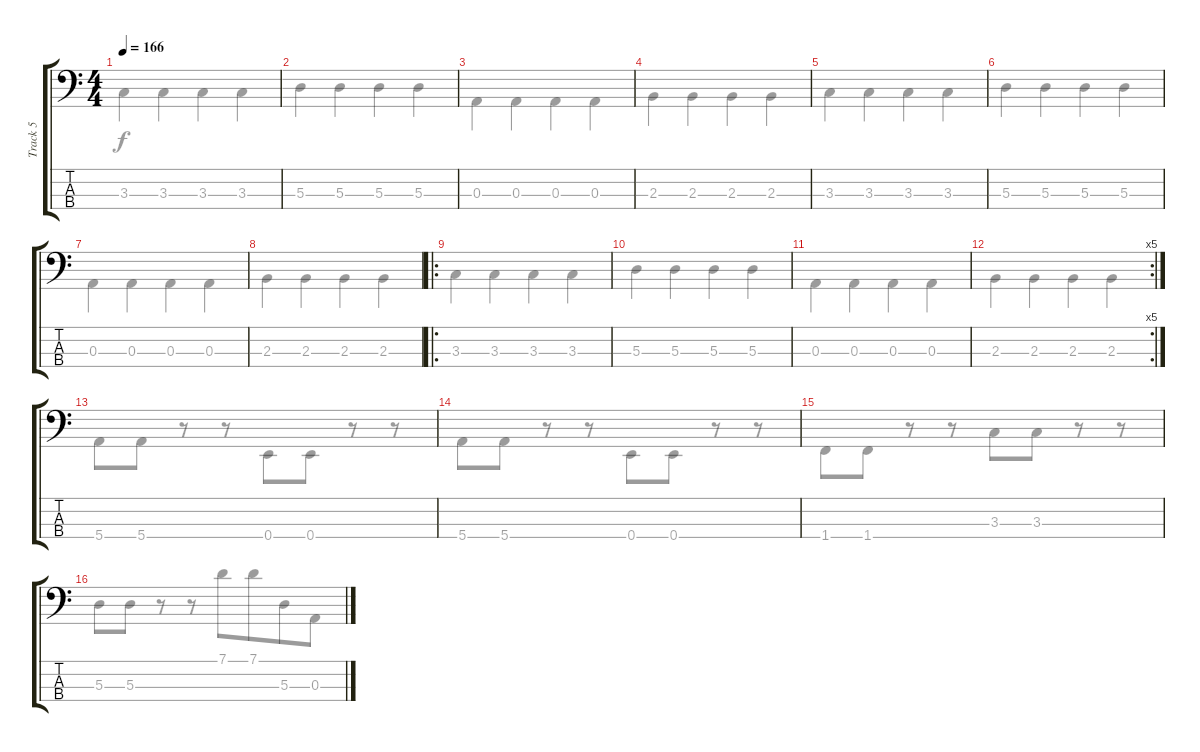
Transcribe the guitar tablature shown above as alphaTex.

\track ("Track 5" "Track 5") {instrument electricbassfinger}
\staff {score tabs}
\tuning (G2 D2 A1 E1) {hide}
\voice
\ts (4 4)
\tempo 166
\clef f4
\ks c
|
|
|
|
|
|
|
|
\ro
|
|
|
\rc 5
|
|
|
|
\voice
\clef f4
\ks c
3.3.4{dy f} 3.3.4 3.3.4 3.3.4 |
5.3.4 5.3.4 5.3.4 5.3.4 |
0.3.4 0.3.4 0.3.4 0.3.4 |
2.3.4 2.3.4 2.3.4 2.3.4 |
3.3.4 3.3.4 3.3.4 3.3.4 |
5.3.4 5.3.4 5.3.4 5.3.4 |
0.3.4 0.3.4 0.3.4 0.3.4 |
2.3.4 2.3.4 2.3.4 2.3.4 |
3.3.4 3.3.4 3.3.4 3.3.4 |
5.3.4 5.3.4 5.3.4 5.3.4 |
0.3.4 0.3.4 0.3.4 0.3.4 |
2.3.4 2.3.4 2.3.4 2.3.4 |
5.4.8 5.4.8 r.8 r.8 0.4.8 0.4.8 r.8 r.8 |
5.4.8 5.4.8 r.8 r.8 0.4.8 0.4.8 r.8 r.8 |
1.4.8 1.4.8 r.8 r.8 3.3.8 3.3.8 r.8 r.8 |
5.3.8 5.3.8 r.8 r.8 7.1.8 7.1.8{beam merge} 5.3.8 0.3.8
